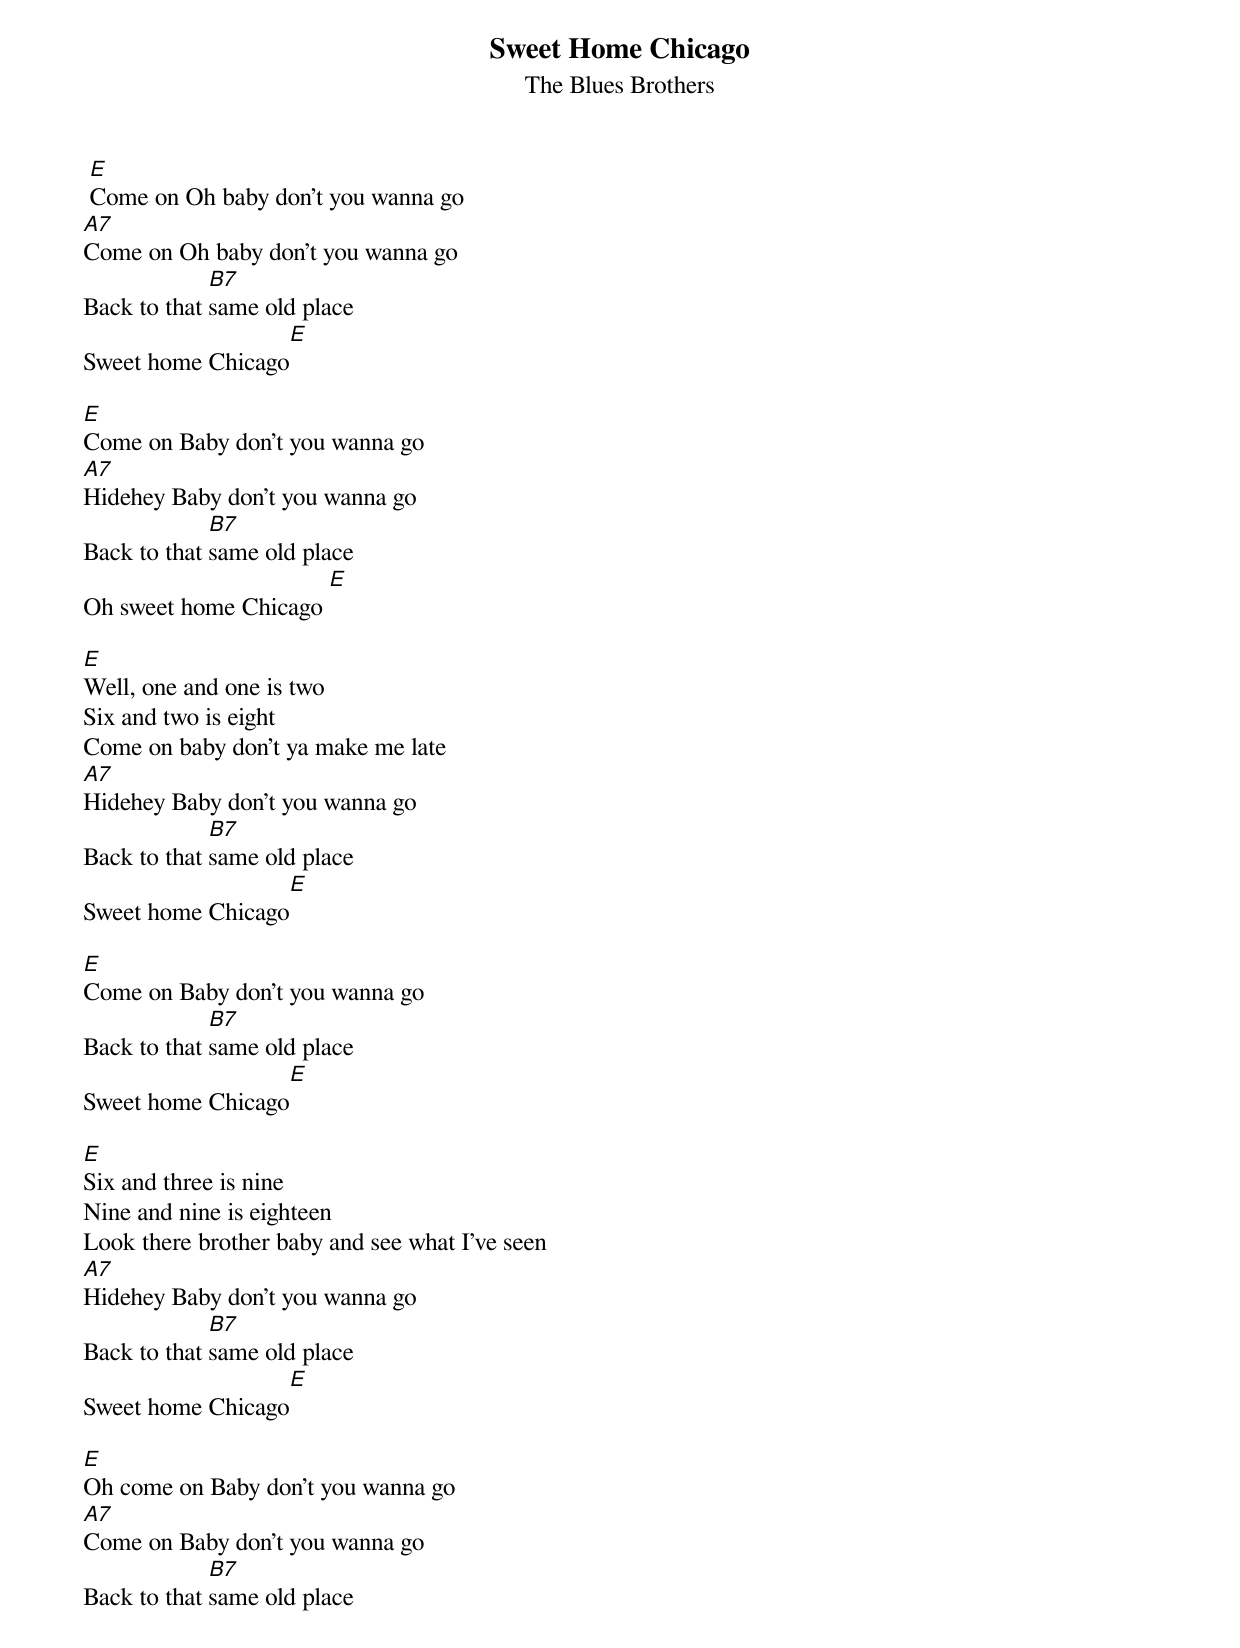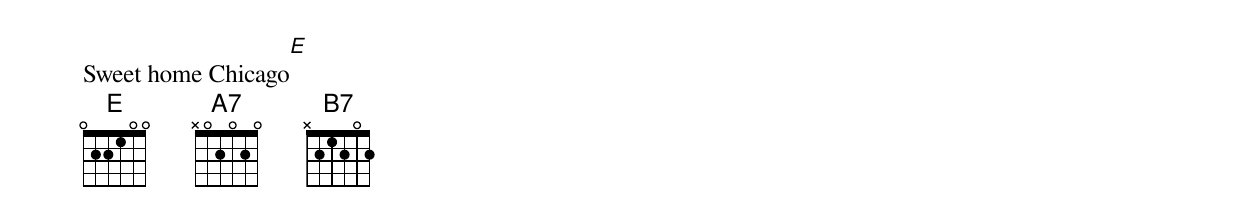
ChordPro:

{title:Sweet Home Chicago}
{subtitle:The Blues Brothers}

 [E]Come on Oh baby don't you wanna go
[A7]Come on Oh baby don't you wanna go
Back to that [B7]same old place
Sweet home Chicago[E]

[E]Come on Baby don't you wanna go
[A7]Hidehey Baby don't you wanna go
Back to that [B7]same old place
Oh sweet home Chicago [E]

[E]Well, one and one is two
Six and two is eight
Come on baby don't ya make me late
[A7]Hidehey Baby don't you wanna go
Back to that [B7]same old place
Sweet home Chicago[E]

[E]Come on Baby don't you wanna go
Back to that [B7]same old place
Sweet home Chicago[E]

[E]Six and three is nine
Nine and nine is eighteen
Look there brother baby and see what I've seen
[A7]Hidehey Baby don't you wanna go
Back to that [B7]same old place
Sweet home Chicago[E]

[E]Oh come on Baby don't you wanna go
[A7]Come on Baby don't you wanna go
Back to that [B7]same old place
Sweet home Chicago[E]
